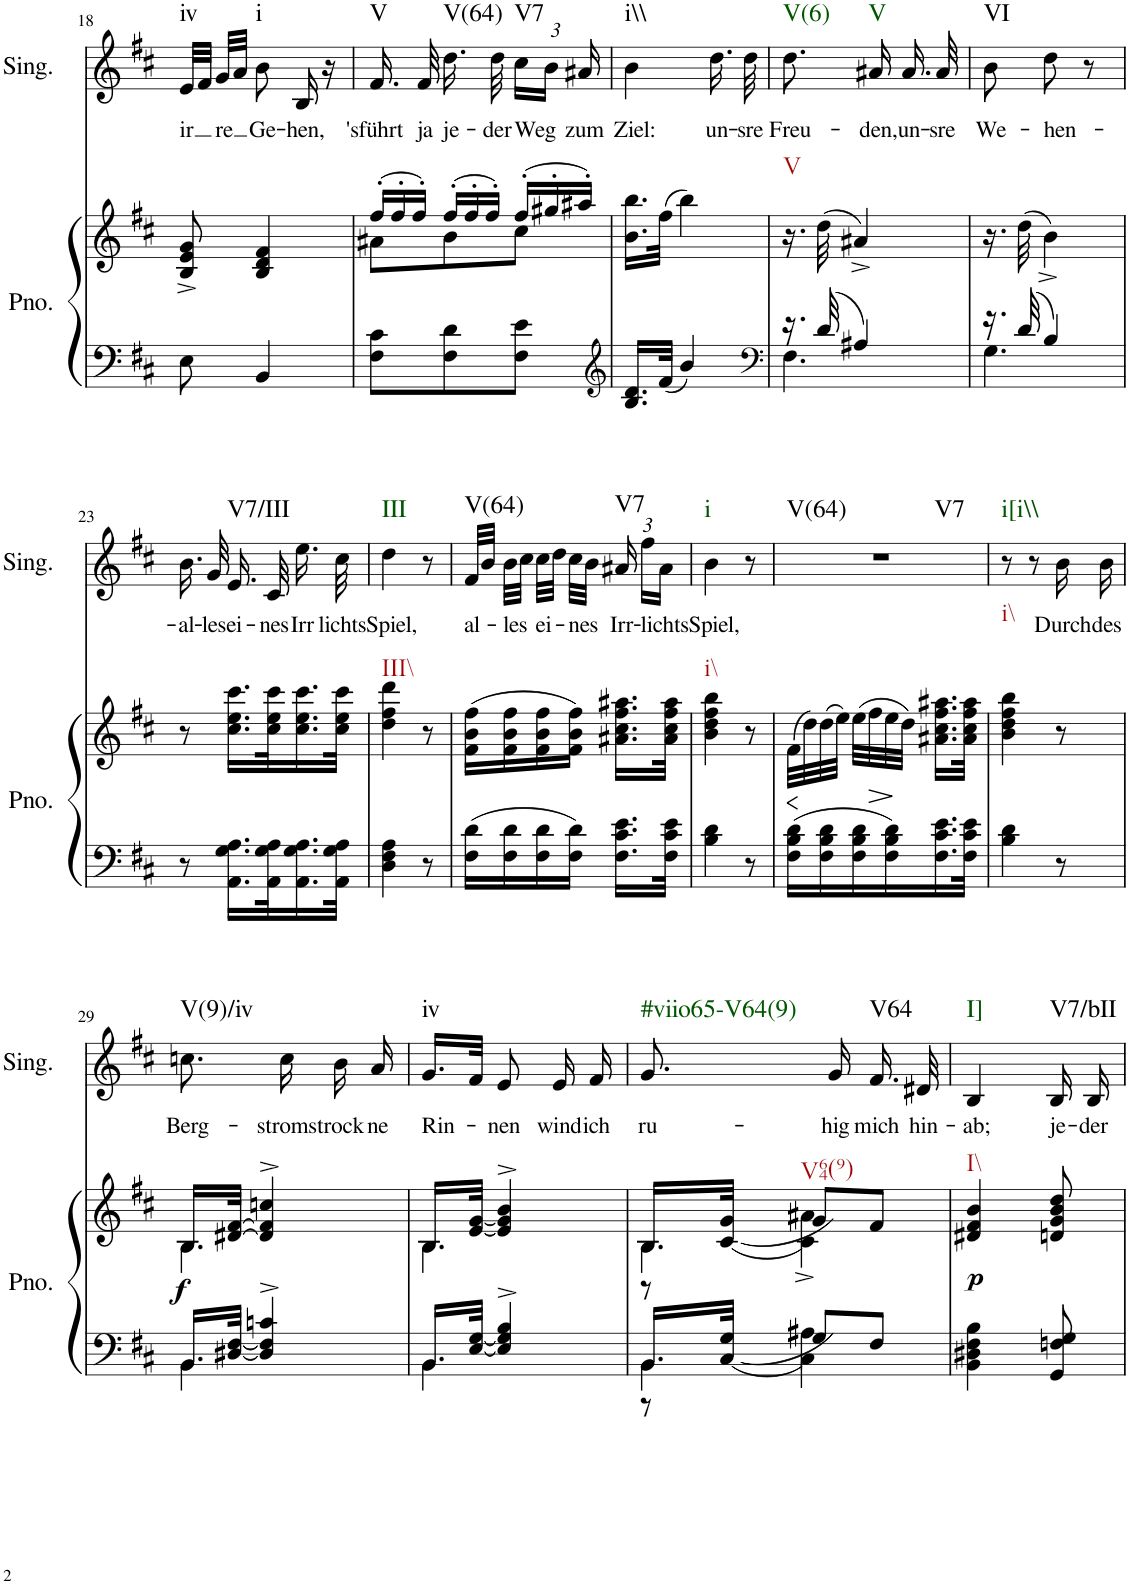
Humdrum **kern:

**kern	**kern	**dynam	**kern	**text	**harte
*part2	*part2	*part2	*part1	*part1	*part1
*staff3	*staff2	*staff2/3	*staff1	*staff1	*
*I"Pianoforte	*	*	*I"Singstimme	*	*
*I'Pno.	*	*	*I'Sing.	*	*
!!LO:PB:g=z
*clefF4	*clefG2	*	*clefG2	*	*
*k[f#c#]	*k[f#c#]	*	*k[f#c#]	*	*
*M3/8	*M3/8	*	*M3/8	*	*
=18	=18	=18	=18	=18	=18
!	!	!	!	!LO:LY:b	!LO:H:kt=iv
8E\	8B/^ 8e/^ 8g/^	.	32e/LLL	ir	N
.	.	.	32f#/JJJ	.	.
!	!	!	!	!LO:LY:b	!
.	.	.	32g/LLL	re	.
.	.	.	32a/JJJ	.	.
!	!	!	!	!LO:LY:b	!LO:H:kt=i
4BB/	4B/ 4d/ 4f#/	.	8b\	Ge-	N
!	!	!	!	!LO:LY:b	!
.	.	.	16B/	-hen,	.
.	.	.	16r	.	.
=19	=19	=19	=19	=19	=19
*	*Xtuplet	*	*	*	*
*	*^	*	*	*	*
!	!	!	!	!	!LO:LY:b	!LO:H:kt=V
8F#\ 8c#\L	(24ff#'/LL	8a#X\L	.	16.f#/	'sführt	N
.	24ff#'/	.	.	.	.	.
.	24ff#'/JJ)	.	.	.	.	.
!	!	!	!	!	!LO:LY:b	!
.	.	.	.	32f#/	ja	.
!	!	!	!	!	!LO:LY:b	!LO:H:kt=V(64)
8F#\ 8d\	(24ff#'/LL	8b\	.	16.dd\	je-	N
.	24ff#'/	.	.	.	.	.
.	24ff#'/JJ)	.	.	.	.	.
!	!	!	!	!	!LO:LY:b	!
.	.	.	.	32dd\	-der	.
*	*	*	*	*Xbrackettup	*	*
!	!	!	!	!	!LO:LY:b	!LO:H:kt=V7
8F#\ 8e\J	(24ff#'/LL	8cc#\J	.	24cc#\LL	Weg	N
.	24gg#X'/	.	.	24b\JJ	.	.
!	!	!	!	!	!LO:LY:b	!
.	24aa#X'/JJ)	.	.	24a#X/	zum	.
*	*v	*v	*	*	*	*
=20	=20	=20	=20	=20	=20
*clefG2	*	*	*	*	*
!	!	!	!	!LO:LY:b	!LO:H:kt=i\\
16.B/ 16.d/LL	16.b\ 16.bb\LL	.	4b\	Ziel:	N
32f#/JJk	(32ff#\JJk	.	.	.	.
4b/	4bb\)	.	.	.	.
!	!	!	!	!LO:LY:b	!
.	.	.	16.dd\	un-	.
!	!	!	!	!LO:LY:b	!
.	.	.	32dd\	-sre	.
=21	=21	=21	=21	=21	=21
*clefF4	*	*	*	*	*
*^	*	*	*	*	*
!	!	!	!	!	!LO:LY:b	!LO:H:kt=V(6)
16.r	4.F#\	16.r	.	8.dd\	Freu-	N
32d/	.	(32dd\	.	.	.	.
4A#X/	.	4a#X^/)	.	.	.	.
!	!	!	!	!	!LO:LY:b	!LO:H:kt=V
.	.	.	.	16a#X/	-den,	N
!	!	!	!	!	!LO:LY:b	!
.	.	.	.	16.a#/	un-	.
!	!	!	!	!	!LO:LY:b	!
.	.	.	.	32a#/	-sre	.
=22	=22	=22	=22	=22	=22	=22
!	!	!	!	!	!LO:LY:b	!LO:H:kt=VI
16.r	4.G\	16.r	.	8b\	We-	N
32d/	.	(32dd\	.	.	.	.
!	!	!	!	!	!LO:LY:b	!
4B/	.	4b^<\)	.	8dd\	-hen-	.
.	.	.	.	8r	.	.
*v	*v	*	*	*	*	*
!!LO:LB:g=z
=23	=23	=23	=23	=23	=23
!	!	!	!	!LO:LY:b	!
8r	8r	.	16.b\	al-	.
!	!	!	!	!LO:LY:b	!
.	.	.	32g/	-les	.
!	!	!	!	!LO:LY:b	!LO:H:kt=V7/III
16.AA\ 16.G\ 16.A\LL	16.cc#\ 16.ee\ 16.ccc#\LL	.	16.e/	ei-	N
!	!	!	!	!LO:LY:b	!
32AA\ 32G\ 32A\K	32cc#\ 32ee\ 32ccc#\K	.	32c#/	-nes	.
!	!	!	!	!LO:LY:b	!
16.AA\ 16.G\ 16.A\	16.cc#\ 16.ee\ 16.ccc#\	.	16.ee\	Irr-	.
!	!	!	!	!LO:LY:b	!
32AA\ 32G\ 32A\JJk	32cc#\ 32ee\ 32ccc#\JJk	.	32cc#\	-lichts	.
=24	=24	=24	=24	=24	=24
!	!	!	!	!LO:LY:b	!LO:H:kt=III
4D\ 4F#\ 4A\	4dd\ 4ff#\ 4ddd\	.	4dd\	Spiel,	N
8r	8r	.	8r	.	.
=25	=25	=25	=25	=25	=25
!	!	!	!	!LO:LY:b	!LO:H:kt=V(64)
16F#\ 16d\LL	(16f#\ 16b\ 16ff#\LL	.	32f#/LLL	al-	N
.	.	.	32b/JJJ	.	.
!	!	!	!	!LO:LY:b	!
16F#\ 16d\	16f#\ 16b\ 16ff#\	.	32b\LLL	-les	.
.	.	.	32cc#\JJJ	.	.
!	!	!	!	!LO:LY:b	!
16F#\ 16d\	16f#\ 16b\ 16ff#\	.	32cc#\LLL	ei-	.
.	.	.	32dd\JJJ	.	.
!	!	!	!	!LO:LY:b	!
16F#\ 16d\JJ	16f#\ 16b\ 16ff#\JJ)	.	32cc#\LLL	-nes	.
.	.	.	32b\JJJ	.	.
!	!	!	!	!LO:LY:b	!LO:H:kt=V7
16.F#\ 16.c#\ 16.e\LL	16.a#X\ 16.cc#\ 16.ff#\ 16.aa#X\LL	.	24a#X/	Irr-	N
!	!	!	!	!LO:LY:b	!
.	.	.	24ff#\LL	-lichts	.
.	.	.	24a#\JJ	.	.
32F#\ 32c#\ 32e\JJk	32a#\ 32cc#\ 32ff#\ 32aa#\JJk	.	.	.	.
=26	=26	=26	=26	=26	=26
!	!	!	!	!LO:LY:b	!LO:H:kt=i
4B\ 4d\	4b\ 4dd\ 4ff#\ 4bb\	.	4b\	Spiel,	N
8r	8r	.	8r	.	.
=27	=27	=27	=27	=27	=27
!	!	!LO:HP:b	!	!	!LO:H:n=1:kt=V(64)
!	!	!	!	!	!LO:H:n=2:kt=V7
16F#\ 16B\ 16d\LL	(32f#\LLL	<	4.r	.	N N
.	32dd\)	.	.	.	.
16F#\ 16B\ 16d\	(32dd\	.	.	.	.
.	32ee\JJJ)	.	.	.	.
16F#\ 16B\ 16d\	(32ee\LLL	.	.	.	.
!	!	!LO:HP:b	!	!	!
.	32ff#\	>	.	.	.
16F#\ 16B\ 16d\	32ee\	.	.	.	.
.	32dd\JJJ)	.	.	.	.
16.F#\ 16.c#\ 16.e\	16.a#X\ 16.cc#\ 16.ff#\ 16.aa#X\LL	.	.	.	.
32F#\ 32c#\ 32e\JJk	32a#\ 32cc#\ 32ff#\ 32aa#\JJk	.	.	.	.
.	.	[ ]	.	.	.
=28	=28	=28	=28	=28	=28
!	!	!	!	!	!LO:H:kt=i[i\\
4B\ 4d\	4b\ 4dd\ 4ff#\ 4bb\	.	8r	.	N
.	.	.	8r	.	.
!	!	!	!	!LO:LY:b	!
8r	8r	.	16b\	Durch	.
!	!	!	!	!LO:LY:b	!
.	.	.	16b\	des	.
!!LO:LB:g=z
=29	=29	=29	=29	=29	=29
*^	*^	*	*	*	*
!	!	!	!	!LO:DY:a=2	!	!LO:LY:b	!LO:H:kt=V(9)/iv
16.BB/LL	4.BB\	16.B/LL	4.B\	f	8.ccn\	Berg-	N
[<32D#X/ [<32F#/JJk	.	[32d#X/ [32f#/JJk	.	.	.	.	.
4D#/]^ 4F#/]^ 4cn/^	.	4d#/]^ 4f#/]^ 4ccn/^	.	.	.	.	.
!	!	!	!	!	!	!LO:LY:b	!
.	.	.	.	.	16cc\	-stroms	.
!	!	!	!	!	!	!LO:LY:b	!
.	.	.	.	.	16b\	trock-	.
!	!	!	!	!	!	!LO:LY:b	!
.	.	.	.	.	16a/	-ne	.
=30	=30	=30	=30	=30	=30	=30	=30
!	!	!	!	!	!	!LO:LY:b	!LO:H:kt=iv
16.BB/LL	4.BB\	16.B/LL	4.B\	.	16.g/LL	Rin-	N
[<32E/ [<32G/JJk	.	[<32e/ [<32g/JJk	.	.	32f#/JJk	.	.
!	!	!	!	!	!	!LO:LY:b	!
4E/]^ 4G/]^ 4B/^	.	4e/]^ 4g/]^ 4b/^	.	.	8e/	-nen	.
!	!	!	!	!	!	!LO:LY:b	!
.	.	.	.	.	16e/	wind	.
!	!	!	!	!	!	!LO:LY:b	!
.	.	.	.	.	16f#/	ich	.
=31	=31	=31	=31	=31	=31	=31	=31
*^	*^	*^	*^	*	*	*	*
!	!	!	!	!	!	!	!	!	!	!LO:LY:b	!LO:H:kt=#viio65-V64(9)
16.BB/LL	8ryy	4.BB\	8r	16.B/LL	8ryy	4.B\	8r	.	8.g/	ru-	N
32C#/ 32G/JJk	.	.	.	(<(<32c#/ 32g/JJk	.	.	.	.	.	.	.
8G/L	4A#X\	.	4C#\	8g/L)	4a#X^\	.	4c#\)	.	.	.	.
!	!	!	!	!	!	!	!	!	!	!LO:LY:b	!
.	.	.	.	.	.	.	.	.	16g/	-hig	.
!	!	!	!	!	!	!	!	!	!	!LO:LY:b	!LO:H:kt=V64
8F#/J	.	.	.	8f#/J	.	.	.	.	16.f#/	mich	N
!	!	!	!	!	!	!	!	!	!	!LO:LY:b	!
.	.	.	.	.	.	.	.	.	32d#X/	hin-	.
*v	*v	*v	*v	*	*	*	*	*	*	*	*
*	*v	*v	*v	*v	*	*	*	*
=32	=32	=32	=32	=32	=32
!	!	!LO:DY:b	!	!LO:LY:b	!LO:H:kt=I]
4BB\ 4D#X\ 4F#\ 4B\	4d#X/ 4f#/ 4b/	p	4B/	-ab;	N
!	!	!	!	!LO:LY:b	!LO:H:kt=V7/bII
8GG/ 8Fn/ 8G/	8dn/ 8g/ 8b/ 8dd/	.	16B/	je-	N
!	!	!	!	!LO:LY:b	!
.	.	.	16B/	-der	.
=	=	=	=	=	=
*-	*-	*-	*-	*-	*-
